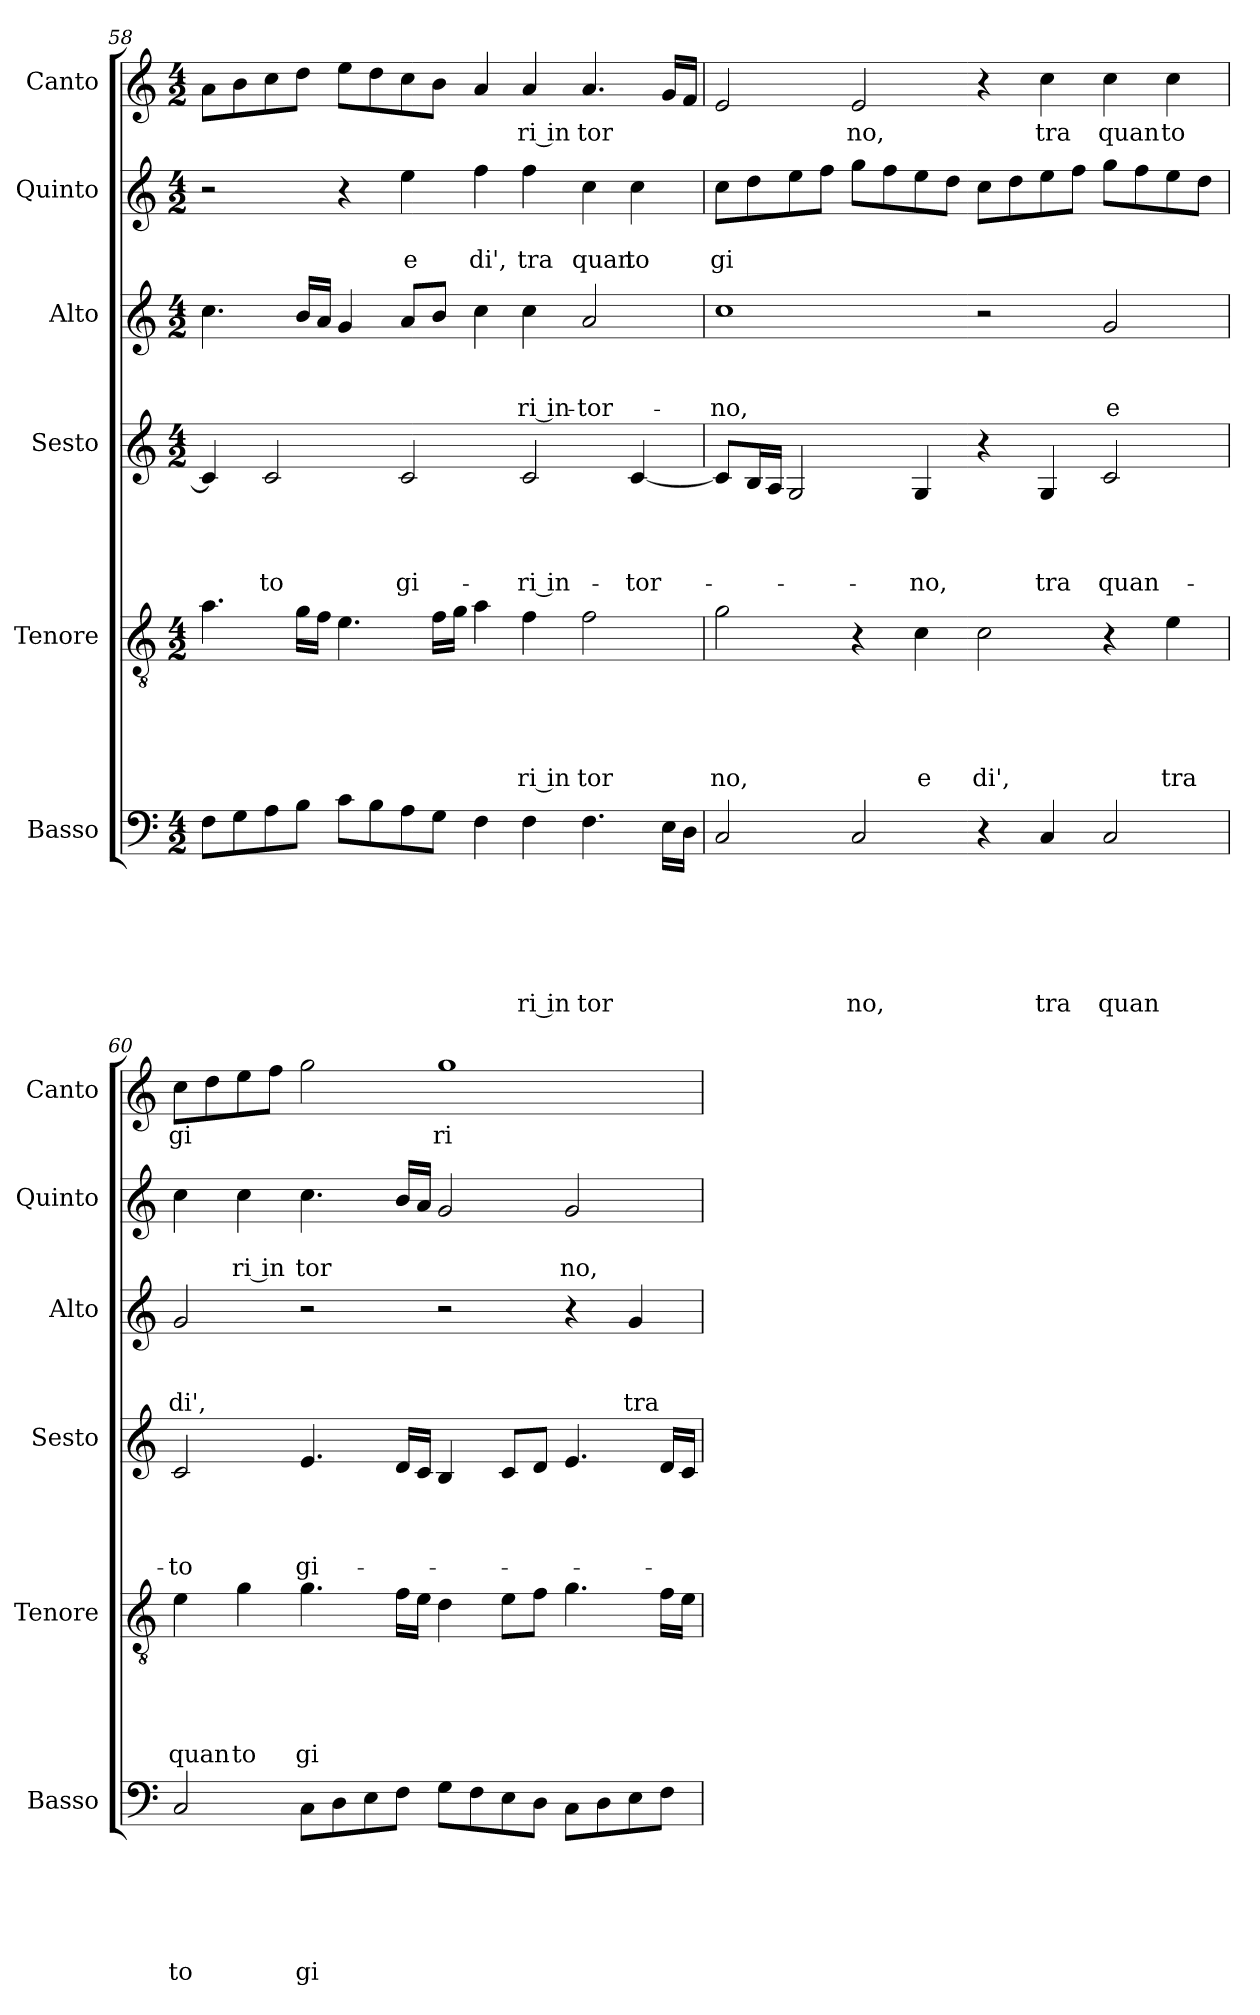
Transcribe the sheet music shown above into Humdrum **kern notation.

**kern	**text	**text	**text	**text	**text	**text	**kern	**text	**text	**text	**text	**text	**kern	**text	**text	**text	**text	**kern	**text	**text	**text	**kern	**text	**text	**kern	**text
*part6	*part6	*part6	*part6	*part6	*part6	*part6	*part5	*part5	*part5	*part5	*part5	*part5	*part4	*part4	*part4	*part4	*part4	*part3	*part3	*part3	*part3	*part2	*part2	*part2	*part1	*part1
*staff6	*staff6	*staff6	*staff6	*staff6	*staff6	*staff6	*staff5	*staff5	*staff5	*staff5	*staff5	*staff5	*staff4	*staff4	*staff4	*staff4	*staff4	*staff3	*staff3	*staff3	*staff3	*staff2	*staff2	*staff2	*staff1	*staff1
*I"Basso	*	*	*	*	*	*	*I"Tenore	*	*	*	*	*	*I"Sesto	*	*	*	*	*I"Alto	*	*	*	*I"Quinto	*	*	*I"Canto	*
*I'Basso	*	*	*	*	*	*	*I'Tenore	*	*	*	*	*	*I'Sesto	*	*	*	*	*I'Alto	*	*	*	*I'Quinto	*	*	*I'Canto	*
!!LO:PB:g=z
*clefF4	*	*	*	*	*	*	*clefGv2	*	*	*	*	*	*clefG2	*	*	*	*	*clefG2	*	*	*	*clefG2	*	*	*clefG2	*
*k[]	*	*	*	*	*	*	*k[]	*	*	*	*	*	*k[]	*	*	*	*	*k[]	*	*	*	*k[]	*	*	*k[]	*
*C:	*	*	*	*	*	*	*C:	*	*	*	*	*	*C:	*	*	*	*	*C:	*	*	*	*C:	*	*	*C:	*
*M4/2	*	*	*	*	*	*	*M4/2	*	*	*	*	*	*M4/2	*	*	*	*	*M4/2	*	*	*	*M4/2	*	*	*M4/2	*
=58	=58	=58	=58	=58	=58	=58	=58	=58	=58	=58	=58	=58	=58	=58	=58	=58	=58	=58	=58	=58	=58	=58	=58	=58	=58	=58
8F\L	.	.	.	.	.	.	4.a\	.	.	.	.	.	4c/]	.	.	.	.	4.cc\	.	.	.	2r	.	.	8a\L	.
8G\	.	.	.	.	.	.	.	.	.	.	.	.	.	.	.	.	.	.	.	.	.	.	.	.	8b\	.
!	!	!	!	!	!	!	!	!	!	!	!	!	!	!	!	!	!LO:LY:b	!	!	!	!	!	!	!	!	!
8A\	.	.	.	.	.	.	.	.	.	.	.	.	2c/	.	.	.	to	.	.	.	.	.	.	.	8cc\	.
8B\J	.	.	.	.	.	.	16g\LL	.	.	.	.	.	.	.	.	.	.	16b/LL	.	.	.	.	.	.	8dd\J	.
.	.	.	.	.	.	.	16f\JJ	.	.	.	.	.	.	.	.	.	.	16a/JJ	.	.	.	.	.	.	.	.
8c\L	.	.	.	.	.	.	4.e\	.	.	.	.	.	.	.	.	.	.	4g/	.	.	.	4r	.	.	8ee\L	.
8B\	.	.	.	.	.	.	.	.	.	.	.	.	.	.	.	.	.	.	.	.	.	.	.	.	8dd\	.
!	!	!	!	!	!	!	!	!	!	!	!	!	!	!	!	!	!LO:LY:b	!	!	!	!	!	!	!LO:LY:b	!	!
8A\	.	.	.	.	.	.	.	.	.	.	.	.	2c/	.	.	.	gi-	8a/L	.	.	.	4ee\	.	e	8cc\	.
8G\J	.	.	.	.	.	.	16f\LL	.	.	.	.	.	.	.	.	.	.	8b/J	.	.	.	.	.	.	8b\J	.
.	.	.	.	.	.	.	16g\JJ	.	.	.	.	.	.	.	.	.	.	.	.	.	.	.	.	.	.	.
!	!	!	!	!	!	!	!	!	!	!	!	!	!	!	!	!	!	!	!	!	!	!	!	!LO:LY:b	!	!
4F\	.	.	.	.	.	.	4a\	.	.	.	.	.	.	.	.	.	.	4cc\	.	.	.	4ff\	.	di',	4a/	.
!	!	!	!	!	!	!LO:LY:b:rj	!	!	!	!	!	!LO:LY:b:rj	!	!	!	!	!LO:LY:b:rj	!	!	!	!LO:LY:b:rj	!	!	!LO:LY:b	!	!LO:LY:b:rj
4F\	.	.	.	.	.	ri in	4f\	.	.	.	.	ri in	2c/	.	.	.	-ri in-	4cc\	.	.	ri in-	4ff\	.	tra	4a/	ri in
!	!	!	!	!	!	!LO:LY:b	!	!	!	!	!	!LO:LY:b	!	!	!	!	!	!	!	!	!LO:LY:b	!	!	!LO:LY:b	!	!LO:LY:b
4.F\	.	.	.	.	.	tor	2f\	.	.	.	.	tor	.	.	.	.	.	2a/	.	.	-tor-	4cc\	.	quan	4.a/	tor
!	!	!	!	!	!	!	!	!	!	!	!	!	!	!	!	!	!LO:LY:b	!	!	!	!	!	!	!LO:LY:b	!	!
.	.	.	.	.	.	.	.	.	.	.	.	.	[<4c/	.	.	.	-tor-	.	.	.	.	4cc\	.	to	.	.
16E\LL	.	.	.	.	.	.	.	.	.	.	.	.	.	.	.	.	.	.	.	.	.	.	.	.	16g/LL	.
16D\JJ	.	.	.	.	.	.	.	.	.	.	.	.	.	.	.	.	.	.	.	.	.	.	.	.	16f/JJ	.
=59	=59	=59	=59	=59	=59	=59	=59	=59	=59	=59	=59	=59	=59	=59	=59	=59	=59	=59	=59	=59	=59	=59	=59	=59	=59	=59
!	!	!	!	!	!	!	!	!	!	!	!	!LO:LY:b	!	!	!	!	!	!	!	!	!LO:LY:b	!	!	!LO:LY:b	!	!
2C/	.	.	.	.	.	.	2g\	.	.	.	.	no,	8c/L]	.	.	.	.	1cc	.	.	-no,	8cc\L	.	gi	2e/	.
.	.	.	.	.	.	.	.	.	.	.	.	.	16B/L	.	.	.	.	.	.	.	.	8dd\	.	.	.	.
.	.	.	.	.	.	.	.	.	.	.	.	.	16A/JJ	.	.	.	.	.	.	.	.	.	.	.	.	.
.	.	.	.	.	.	.	.	.	.	.	.	.	2G/	.	.	.	.	.	.	.	.	8ee\	.	.	.	.
.	.	.	.	.	.	.	.	.	.	.	.	.	.	.	.	.	.	.	.	.	.	8ff\J	.	.	.	.
!	!	!	!	!	!	!LO:LY:b	!	!	!	!	!	!	!	!	!	!	!	!	!	!	!	!	!	!	!	!LO:LY:b
2C/	.	.	.	.	.	no,	4r	.	.	.	.	.	.	.	.	.	.	.	.	.	.	8gg\L	.	.	2e/	no,
.	.	.	.	.	.	.	.	.	.	.	.	.	.	.	.	.	.	.	.	.	.	8ff\	.	.	.	.
!	!	!	!	!	!	!	!	!	!	!	!	!LO:LY:b	!	!	!	!	!LO:LY:b	!	!	!	!	!	!	!	!	!
.	.	.	.	.	.	.	4c\	.	.	.	.	e	4G/	.	.	.	-no,	.	.	.	.	8ee\	.	.	.	.
.	.	.	.	.	.	.	.	.	.	.	.	.	.	.	.	.	.	.	.	.	.	8dd\J	.	.	.	.
!	!	!	!	!	!	!	!	!	!	!	!	!LO:LY:b	!	!	!	!	!	!	!	!	!	!	!	!	!	!
4r	.	.	.	.	.	.	2c\	.	.	.	.	di',	4r	.	.	.	.	2r	.	.	.	8cc\L	.	.	4r	.
.	.	.	.	.	.	.	.	.	.	.	.	.	.	.	.	.	.	.	.	.	.	8dd\	.	.	.	.
!	!	!	!	!	!	!LO:LY:b	!	!	!	!	!	!	!	!	!	!	!LO:LY:b	!	!	!	!	!	!	!	!	!LO:LY:b
4C/	.	.	.	.	.	tra	.	.	.	.	.	.	4G/	.	.	.	tra	.	.	.	.	8ee\	.	.	4cc\	tra
.	.	.	.	.	.	.	.	.	.	.	.	.	.	.	.	.	.	.	.	.	.	8ff\J	.	.	.	.
!	!	!	!	!	!	!LO:LY:b	!	!	!	!	!	!	!	!	!	!	!LO:LY:b	!	!	!	!LO:LY:b	!	!	!	!	!LO:LY:b
2C/	.	.	.	.	.	quan	4r	.	.	.	.	.	2c/	.	.	.	quan-	2g/	.	.	e	8gg\L	.	.	4cc\	quan
.	.	.	.	.	.	.	.	.	.	.	.	.	.	.	.	.	.	.	.	.	.	8ff\	.	.	.	.
!	!	!	!	!	!	!	!	!	!	!	!	!LO:LY:b	!	!	!	!	!	!	!	!	!	!	!	!	!	!LO:LY:b
.	.	.	.	.	.	.	4e\	.	.	.	.	tra	.	.	.	.	.	.	.	.	.	8ee\	.	.	4cc\	to
.	.	.	.	.	.	.	.	.	.	.	.	.	.	.	.	.	.	.	.	.	.	8dd\J	.	.	.	.
=60	=60	=60	=60	=60	=60	=60	=60	=60	=60	=60	=60	=60	=60	=60	=60	=60	=60	=60	=60	=60	=60	=60	=60	=60	=60	=60
!	!	!	!	!	!	!LO:LY:b	!	!	!	!	!	!LO:LY:b	!	!	!	!	!LO:LY:b	!	!	!	!LO:LY:b	!	!	!	!	!LO:LY:b
2C/	.	.	.	.	.	to	4e\	.	.	.	.	quan	2c/	.	.	.	-to	2g/	.	.	di',	4cc\	.	.	8cc\L	gi
.	.	.	.	.	.	.	.	.	.	.	.	.	.	.	.	.	.	.	.	.	.	.	.	.	8dd\	.
!	!	!	!	!	!	!	!	!	!	!	!	!LO:LY:b	!	!	!	!	!	!	!	!	!	!	!	!LO:LY:b:rj	!	!
.	.	.	.	.	.	.	4g\	.	.	.	.	to	.	.	.	.	.	.	.	.	.	4cc\	.	ri in	8ee\	.
.	.	.	.	.	.	.	.	.	.	.	.	.	.	.	.	.	.	.	.	.	.	.	.	.	8ff\J	.
!	!	!	!	!	!	!LO:LY:b	!	!	!	!	!	!LO:LY:b	!	!	!	!	!LO:LY:b	!	!	!	!	!	!	!LO:LY:b	!	!
8C\L	.	.	.	.	.	gi	4.g\	.	.	.	.	gi	4.e/	.	.	.	gi-	2r	.	.	.	4.cc\	.	tor	2gg\	.
8D\	.	.	.	.	.	.	.	.	.	.	.	.	.	.	.	.	.	.	.	.	.	.	.	.	.	.
8E\	.	.	.	.	.	.	.	.	.	.	.	.	.	.	.	.	.	.	.	.	.	.	.	.	.	.
8F\J	.	.	.	.	.	.	16f\LL	.	.	.	.	.	16d/LL	.	.	.	.	.	.	.	.	16b/LL	.	.	.	.
.	.	.	.	.	.	.	16e\JJ	.	.	.	.	.	16c/JJ	.	.	.	.	.	.	.	.	16a/JJ	.	.	.	.
!	!	!	!	!	!	!	!	!	!	!	!	!	!	!	!	!	!	!	!	!	!	!	!	!	!	!LO:LY:b
8G\L	.	.	.	.	.	.	4d\	.	.	.	.	.	4B/	.	.	.	.	2r	.	.	.	2g/	.	.	1gg	ri
8F\	.	.	.	.	.	.	.	.	.	.	.	.	.	.	.	.	.	.	.	.	.	.	.	.	.	.
8E\	.	.	.	.	.	.	8e\L	.	.	.	.	.	8c/L	.	.	.	.	.	.	.	.	.	.	.	.	.
8D\J	.	.	.	.	.	.	8f\J	.	.	.	.	.	8d/J	.	.	.	.	.	.	.	.	.	.	.	.	.
!	!	!	!	!	!	!	!	!	!	!	!	!	!	!	!	!	!	!	!	!	!	!	!	!LO:LY:b	!	!
8C\L	.	.	.	.	.	.	4.g\	.	.	.	.	.	4.e/	.	.	.	.	4r	.	.	.	2g/	.	no,	.	.
8D\	.	.	.	.	.	.	.	.	.	.	.	.	.	.	.	.	.	.	.	.	.	.	.	.	.	.
!	!	!	!	!	!	!	!	!	!	!	!	!	!	!	!	!	!	!	!	!	!LO:LY:b	!	!	!	!	!
8E\	.	.	.	.	.	.	.	.	.	.	.	.	.	.	.	.	.	4g/	.	.	tra	.	.	.	.	.
8F\J	.	.	.	.	.	.	16f\LL	.	.	.	.	.	16d/LL	.	.	.	.	.	.	.	.	.	.	.	.	.
.	.	.	.	.	.	.	16e\JJ	.	.	.	.	.	16c/JJ	.	.	.	.	.	.	.	.	.	.	.	.	.
=	=	=	=	=	=	=	=	=	=	=	=	=	=	=	=	=	=	=	=	=	=	=	=	=	=	=
*-	*-	*-	*-	*-	*-	*-	*-	*-	*-	*-	*-	*-	*-	*-	*-	*-	*-	*-	*-	*-	*-	*-	*-	*-	*-	*-
